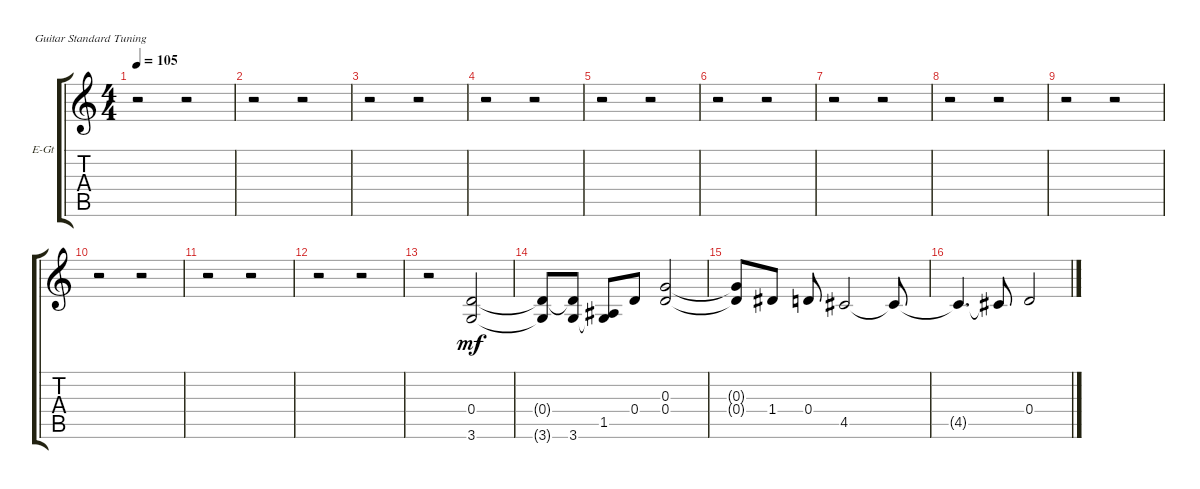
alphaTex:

\defaultSystemsLayout 4
\bracketExtendMode groupsimilarinstruments
\firstSystemTrackNameOrientation horizontal
\otherSystemsTrackNameOrientation horizontal
\track ("Electric Guitar" "E-Gt") {instrument distortionguitar}
\staff {score tabs}
\tuning (E4 B3 G3 D3 A2 E2)
\ts (4 4)
\tempo 105
\clef g2
\scale
0.333333
\ks c
r.2{dy mf} r.2 |
\scale
0.333333 r.2 r.2 |
\scale
0.333333 r.2 r.2 |
\scale
0.333333 r.2 r.2 |
\scale
0.333333 r.2 r.2 |
\scale
0.333333 r.2 r.2 |
\scale
0.333333 r.2 r.2 |
\scale
0.333333 r.2 r.2 |
\scale
0.333333 r.2 r.2 |
\scale
0.333333 r.2 r.2 |
\scale
0.333333 r.2 r.2 |
\scale
0.333333 r.2 r.2 |
\scale
0.333333 r.2 (3.6 0.4).2 |
\scale
0.333333 (3.6{t} 0.4{t}).8 (0.4{t} 3.6).8 (3.6{t} 1.5).8 0.4.8 (0.3 0.4).2 |
\scale
0.333333 (0.3{t} 0.4{t}).8 1.4.8 0.4.8 4.5.2 4.5{t}.8 |
\scale
0.333333 4.5{t}.4{d} 4.5{t}.8 0.4.2
